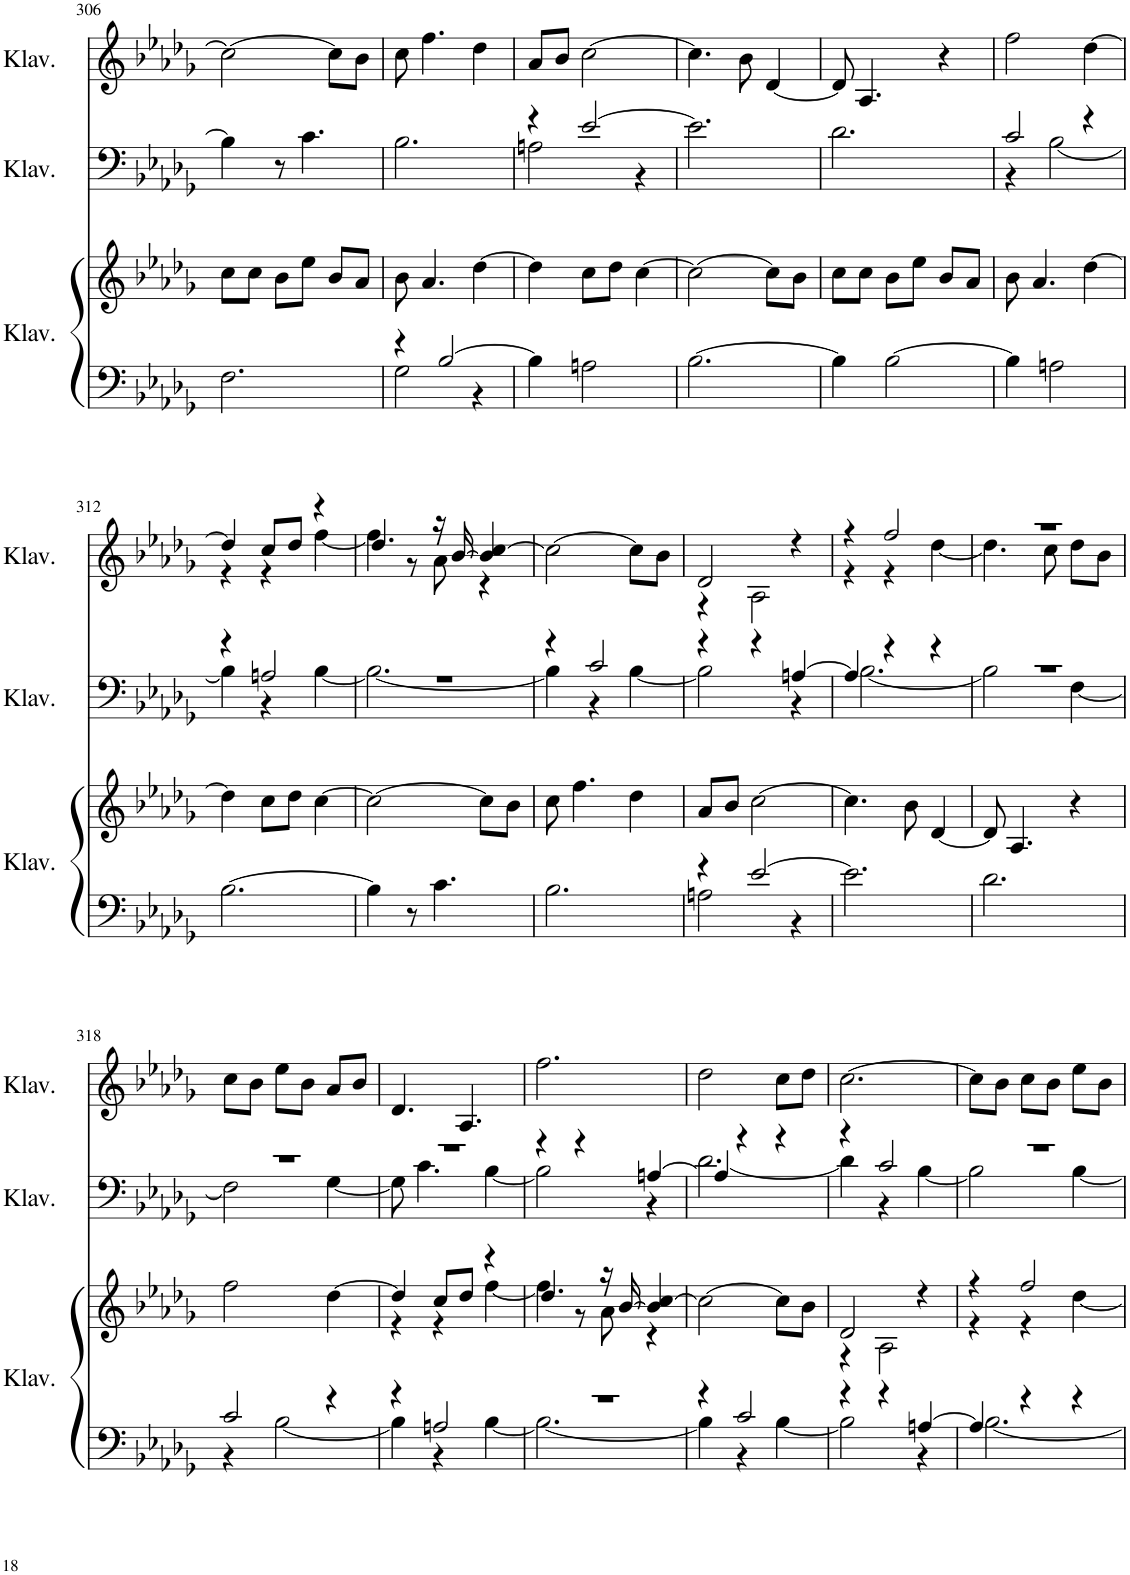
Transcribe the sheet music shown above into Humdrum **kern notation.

**kern	**kern	**kern	**kern
*part3	*part3	*part2	*part1
*staff4	*staff3	*staff2	*staff1
*I"Klavier	*	*I"Klavier	*I"Klavier
*I'Klav.	*	*I'Klav.	*I'Klav.
!!LO:PB:g=z
*clefF4	*clefG2	*clefG2	*clefG2
*k[b-e-a-d-g-]	*k[b-e-a-d-g-]	*k[b-e-a-d-g-]	*k[b-e-a-d-g-]
*M3/4	*M3/4	*M3/4	*M3/4
=306	=306	=306	=306
2.F\	8cc\L	4B-\]	2cc\_
.	8cc\J	.	.
.	8b-\L	8r	.
.	8ee-\J	4.c\	.
.	8b-/L	.	8cc\L]
.	8a-/J	.	8b-\J
=307	=307	=307	=307
*^	*	*	*
4r	2G-\	8b-\	2.B-\	8cc\
.	.	4.a-/	.	4.ff\
[2B-/	.	.	.	.
.	4r	[4dd-\	.	4dd-\
*v	*v	*	*	*
=308	=308	=308	=308
*	*	*^	*
4B-\]	4dd-\]	4r	2An\	8a-/L
.	.	.	.	8b-/J
2An\	8cc\L	[2e-/	.	[2cc\
.	8dd-\J	.	.	.
.	[4cc\	.	4r	.
*	*	*v	*v	*
=309	=309	=309	=309
[2.B-\	2cc\_	2.e-\]	4.cc\]
.	.	.	8b-\
.	8cc\L]	.	[4d-/
.	8b-\J	.	.
=310	=310	=310	=310
4B-\]	8cc\L	2.d-\	8d-/]
.	8cc\J	.	4.A-/
[2B-\	8b-\L	.	.
.	8ee-\J	.	.
.	8b-/L	.	4r
.	8a-/J	.	.
=311	=311	=311	=311
*	*	*^	*
4B-\]	8b-\	2c/	4r	2ff\
.	4.a-/	.	.	.
2An\	.	.	[2B-\	.
.	[4dd-\	4r	.	[4dd-\
!!LO:LB:g=z
=312	=312	=312	=312	=312
*	*	*	*	*^
[2.B-\	4dd-\]	4r	4B-\]	4dd-/]	4r
.	8cc\L	2An/	4r	8cc/L	4r
.	8dd-\J	.	.	8dd-/J	.
.	[4cc\	.	[4B-\	4r	[4ff\
=313	=313	=313	=313	=313	=313
4B-\]	2cc\_	2.r	2.B-\_	4.dd-/	4ff\]
8r	.	.	.	.	8r
4.c\	.	.	.	16r	8a-\
.	.	.	.	[16b-/	.
.	8cc\L]	.	.	4b-/] [4cc/	4r
.	8b-\J	.	.	.	.
*	*	*	*	*v	*v
=314	=314	=314	=314	=314
2.B-\	8cc\	4r	4B-\]	2cc\_
.	4.ff\	.	.	.
.	.	2c/	4r	.
.	4dd-\	.	[4B-\	8cc\L]
.	.	.	.	8b-\J
=315	=315	=315	=315	=315
*^	*	*	*	*^
4r	2An\	8a-/L	4r	2B-\]	2d-/	4r
.	.	8b-/J	.	.	.	.
[2e-/	.	[2cc\	4r	.	.	2A-\
.	4r	.	[4An/	4r	4r	.
*v	*v	*	*	*	*	*
=316	=316	=316	=316	=316	=316
2.e-\]	4.cc\]	4A/]	[2.B-\	4r	4r
.	.	4r	.	2ff/	4r
.	8b-\	.	.	.	.
.	[4d-/	4r	.	.	[4dd-\
=317	=317	=317	=317	=317	=317
2.d-\	8d-/]	2.r	2B-\]	2.r	4.dd-\]
.	4.A-/	.	.	.	.
.	.	.	.	.	8cc\
.	4r	.	[4F\	.	8dd-\L
.	.	.	.	.	8b-\J
*	*	*	*	*v	*v
!!LO:LB:g=z
=318	=318	=318	=318	=318
*^	*	*	*	*
2c/	4r	2ff\	2.r	2F\]	8cc\L
.	.	.	.	.	8b-\J
.	[2B-\	.	.	.	8ee-\L
.	.	.	.	.	8b-\J
4r	.	[4dd-\	.	[4G-\	8a-/L
.	.	.	.	.	8b-/J
=319	=319	=319	=319	=319	=319
*	*	*^	*	*	*
4r	4B-\]	4dd-/]	4r	2.r	8G-\]	4.d-/
.	.	.	.	.	4.c\	.
2An/	4r	8cc/L	4r	.	.	.
.	.	8dd-/J	.	.	.	4.A-/
.	[4B-\	4r	[4ff\	.	[4B-\	.
=320	=320	=320	=320	=320	=320	=320
2.r	2.B-\_	4.dd-/	4ff\]	4r	2B-\]	2.ff\
.	.	.	8r	4r	.	.
.	.	16r	8a-\	.	.	.
.	.	[16b-/	.	.	.	.
.	.	4b-/] [4cc/	4r	[4An/	4r	.
*	*	*v	*v	*	*	*
=321	=321	=321	=321	=321	=321
4r	4B-\]	2cc\_	4A/]	[2.d-\	2dd-\
2c/	4r	.	4r	.	.
.	[4B-\	8cc\L]	4r	.	8cc\L
.	.	8b-\J	.	.	8dd-\J
=322	=322	=322	=322	=322	=322
*	*	*^	*	*	*
4r	2B-\]	2d-/	4r	4r	4d-\]	[2.cc\
4r	.	.	2A-\	2c/	4r	.
[4An/	4r	4r	.	.	[4B-\	.
=323	=323	=323	=323	=323	=323	=323
4A/]	[2.B-\	4r	4r	2.r	2B-\]	8cc\L]
.	.	.	.	.	.	8b-\J
4r	.	2ff/	4r	.	.	8cc\L
.	.	.	.	.	.	8b-\J
4r	.	.	[4dd-\	.	[4B-\	8ee-\L
.	.	.	.	.	.	8b-\J
*v	*v	*	*	*v	*v	*
*	*v	*v	*	*
=	=	=	=
*-	*-	*-	*-
